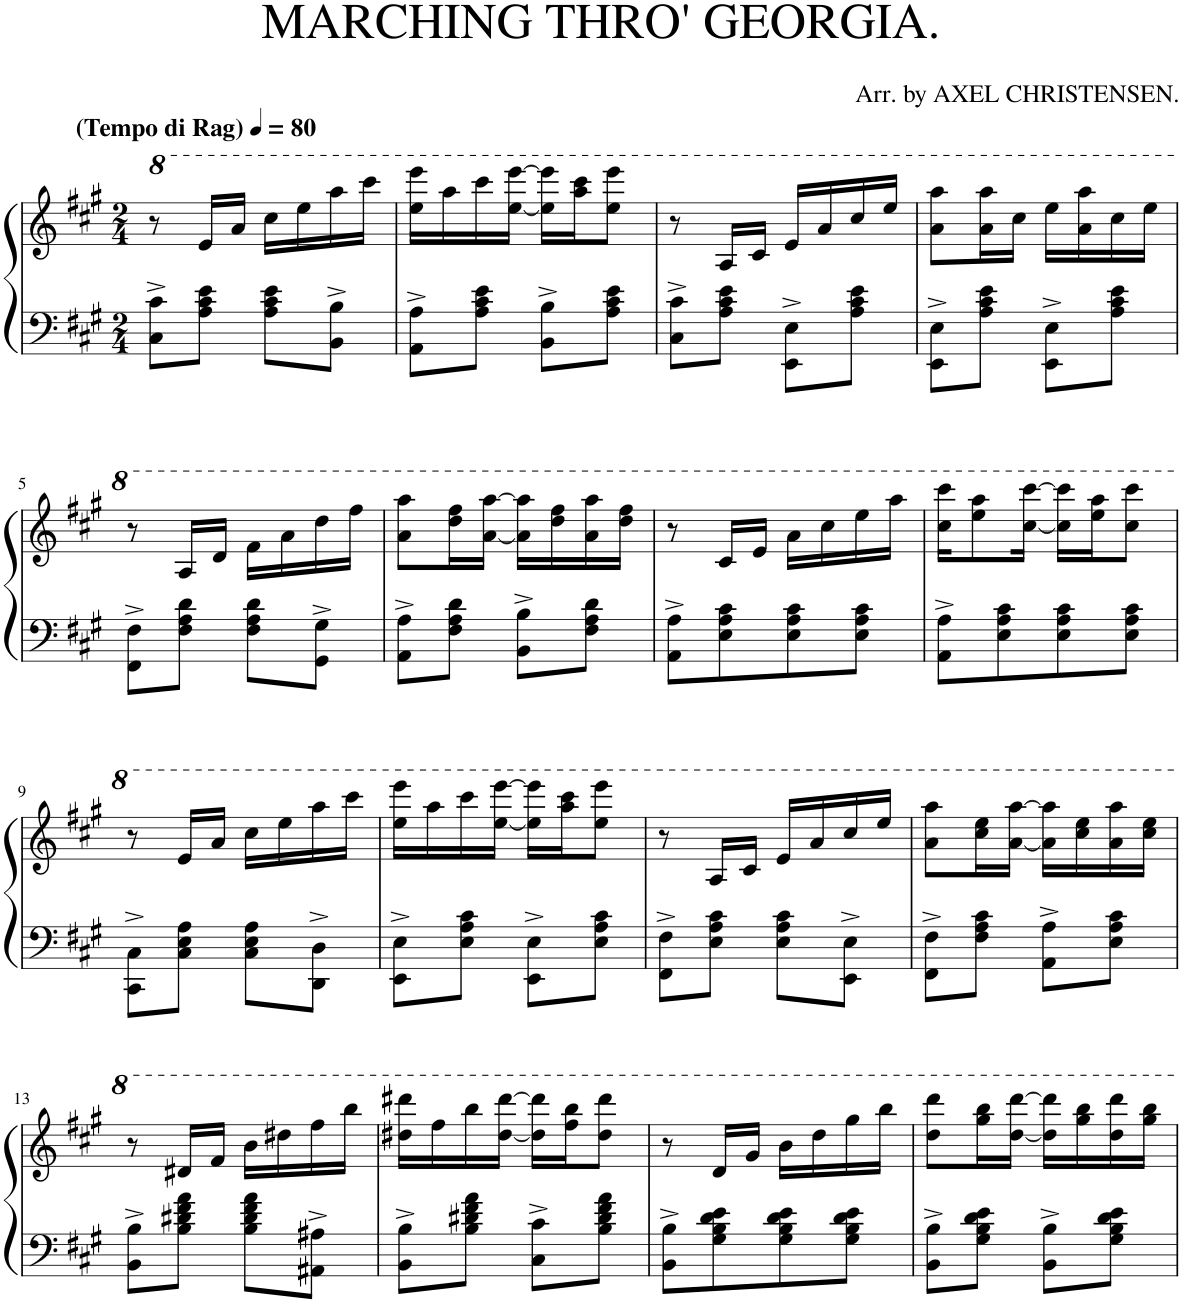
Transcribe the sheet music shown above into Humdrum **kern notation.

**kern	**kern
*part1	*part1
*staff2	*staff1
*I"Piano	*
*I'Pno.	*
*clefF4	*clefG2
*k[f#c#g#]	*k[f#c#g#]
*M2/4	*M2/4
*MM80	*MM80
=1	=1
!	!LO:TX:a:B:t=(Tempo di Rag)
8C#\^ 8c#\^L	8r
8A\ 8c#\ 8e\J	16ee/LL
.	16aa/JJ
8A\ 8c#\ 8e\L	16ccc#\LL
.	16eee\
8BB\^ 8B\^J	16aaa\
.	16cccc#\JJ
=2	=2
8AA\^ 8A\^L	16eee\ 16eeee\LL
.	16aaa\
8A\ 8c#\ 8e\J	16cccc#\
.	[16eee\ [16eeee\JJ
8BB\^ 8B\^L	16eee\] 16eeee\]LL
.	16aaa\ 16cccc#\J
8A\ 8c#\ 8e\J	8eee\ 8eeee\J
=3	=3
8C#\^ 8c#\^L	8r
8A\ 8c#\ 8e\J	16a/LL
.	16cc#/JJ
8EE\^ 8E\^L	16ee/LL
.	16aa/
8A\ 8c#\ 8e\J	16ccc#/
.	16eee/JJ
=4	=4
8EE\^ 8E\^L	8aa\ 8aaa\L
8A\ 8c#\ 8e\J	16aa\ 16aaa\L
.	16ccc#\JJ
8EE\^ 8E\^L	16eee\LL
.	16aa\ 16aaa\
8A\ 8c#\ 8e\J	16ccc#\
.	16eee\JJ
!!LO:LB:g=z
=5	=5
8FF#\^ 8F#\^L	8r
8F#\ 8A\ 8d\J	16a/LL
.	16dd/JJ
8F#\ 8A\ 8d\L	16ff#\LL
.	16aa\
8GG#\^ 8G#\^J	16ddd\
.	16fff#\JJ
=6	=6
8AA\^ 8A\^L	8aa\ 8aaa\L
8F#\ 8A\ 8d\J	16ddd\ 16fff#\L
.	[16aa\ [16aaa\JJ
8BB\^ 8B\^L	16aa\] 16aaa\]LL
.	16ddd\ 16fff#\
8F#\ 8A\ 8d\J	16aa\ 16aaa\
.	16ddd\ 16fff#\JJ
=7	=7
8AA\^ 8A\^L	8r
8E\ 8A\ 8c#\	16cc#/LL
.	16ee/JJ
8E\ 8A\ 8c#\	16aa\LL
.	16ccc#\
8E\ 8A\ 8c#\J	16eee\
.	16aaa\JJ
=8	=8
8AA\^ 8A\^L	16ccc#\ 16cccc#\KL
.	8eee\ 8aaa\
8E\ 8A\ 8c#\	.
.	[16ccc#\ [16cccc#\Jk
8E\ 8A\ 8c#\	16ccc#\] 16cccc#\]LL
.	16eee\ 16aaa\J
8E\ 8A\ 8c#\J	8ccc#\ 8cccc#\J
!!LO:LB:g=z
=9	=9
8CC#\^ 8C#\^L	8r
8C#\ 8E\ 8A\J	16ee/LL
.	16aa/JJ
8C#\ 8E\ 8A\L	16ccc#\LL
.	16eee\
8DD\^ 8D\^J	16aaa\
.	16cccc#\JJ
=10	=10
8EE\^ 8E\^L	16eee\ 16eeee\LL
.	16aaa\
8E\ 8A\ 8c#\J	16cccc#\
.	[16eee\ [16eeee\JJ
8EE\^ 8E\^L	16eee\] 16eeee\]LL
.	16aaa\ 16cccc#\J
8E\ 8A\ 8c#\J	8eee\ 8eeee\J
=11	=11
8FF#\^ 8F#\^L	8r
8E\ 8A\ 8c#\J	16a/LL
.	16cc#/JJ
8E\ 8A\ 8c#\L	16ee/LL
.	16aa/
8EE\^ 8E\^J	16ccc#/
.	16eee/JJ
=12	=12
8FF#\^ 8F#\^L	8aa\ 8aaa\L
8F#\ 8A\ 8c#\J	16ccc#\ 16eee\L
.	[16aa\ [16aaa\JJ
8AA\^ 8A\^L	16aa\] 16aaa\]LL
.	16ccc#\ 16eee\
8E\ 8A\ 8c#\J	16aa\ 16aaa\
.	16ccc#\ 16eee\JJ
!!LO:LB:g=z
=13	=13
8BB\^ 8B\^L	8r
8B\ 8d#X\ 8f#\ 8a\J	16dd#X/LL
.	16ff#/JJ
8B\ 8d#\ 8f#\ 8a\L	16bb\LL
.	16ddd#X\
8AA#X\^ 8A#X\^J	16fff#\
.	16bbb\JJ
=14	=14
8BB\^ 8B\^L	16ddd#X\ 16dddd#X\LL
.	16fff#\
8B\ 8d#X\ 8f#\ 8a\J	16bbb\
.	[16ddd#\ [16dddd#\JJ
8C#\^ 8c#\^L	16ddd#\] 16dddd#\]LL
.	16fff#\ 16bbb\J
8B\ 8d#\ 8f#\ 8a\J	8ddd#\ 8dddd#\J
=15	=15
8BB\^ 8B\^L	8r
8G#\ 8B\ 8d\ 8e\	16dd/LL
.	16gg#/JJ
8G#\ 8B\ 8d\ 8e\	16bb\LL
.	16ddd\
8G#\ 8B\ 8d\ 8e\J	16ggg#\
.	16bbb\JJ
=16	=16
8BB\^ 8B\^L	8ddd\ 8dddd\L
8G#\ 8B\ 8d\ 8e\J	16ggg#\ 16bbb\L
.	[16ddd\ [16dddd\JJ
8BB\^ 8B\^L	16ddd\] 16dddd\]LL
.	16ggg#\ 16bbb\
8G#\ 8B\ 8d\ 8e\J	16ddd\ 16dddd\
.	16ggg#\ 16bbb\JJ
=	=
*-	*-
